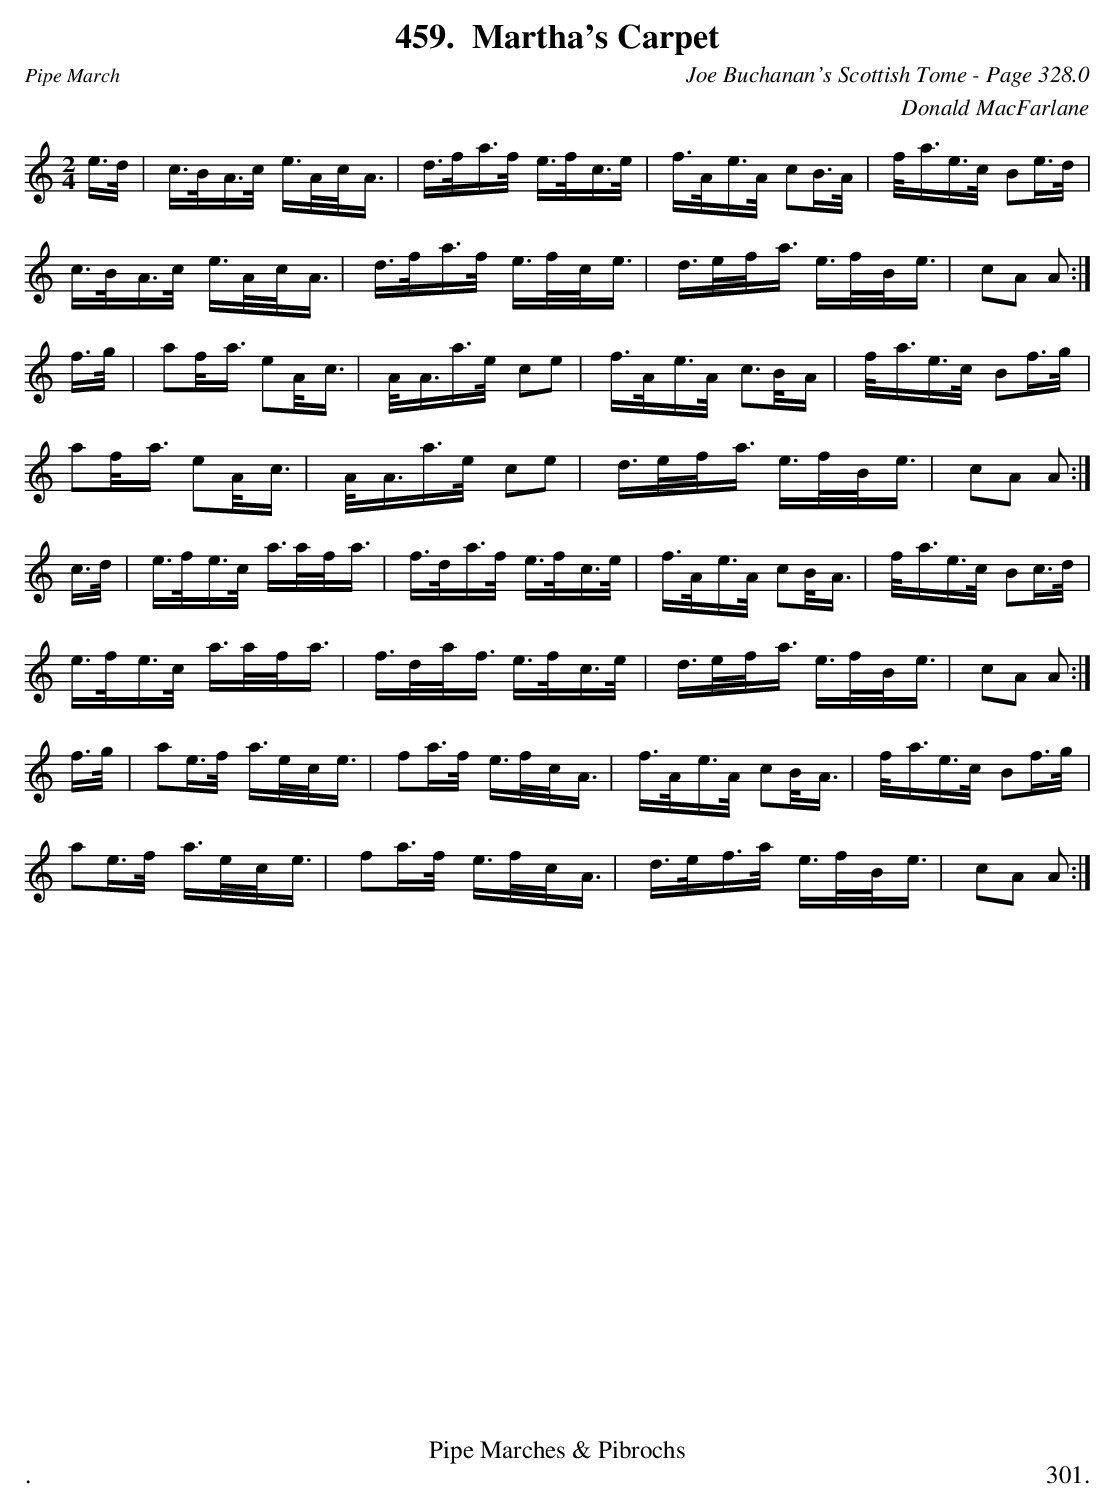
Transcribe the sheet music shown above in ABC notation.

X:1
T:Martha's Carpet
C:Joe Buchanan's Scottish Tome - Page 328.0
C:Donald MacFarlane
L:1/16
M:2/4
K:C
e>d | c>BA>c e>Ac<A | d>fa>f e>fc>e | f>Ae>A c2B>A | f<ae>c B2e>d |
c>BA>c e>Ac<A | d>fa>f e>fc<e | d>ef<a e>fB<e | c2A2 A2 :|
f>g | a2f<a e2A<c | A<Aa>e c2e2 | f>Ae>A c2>BA | f<ae>c B2f>g |
a2f<a e2A<c | A<Aa>e c2e2 | d>ef<a e>fB<e | c2A2 A2 :|
c>d | e>fe>c a>af<a | f>da>f e>fc>e | f>Ae>A c2B<A | f<ae>c B2c>d |
e>fe>c a>af<a | f>da<f e>fc>e | d>ef<a e>fB<e | c2A2 A2 :|
f>g | a2e>f a>ec<e | f2a>f e>fc<A | f>Ae>A c2B<A | f<ae>c B2f>g |
a2e>f a>ec<e | f2a>f e>fc<A | d>ef>a e>fB<e | c2A2 A2 :|
